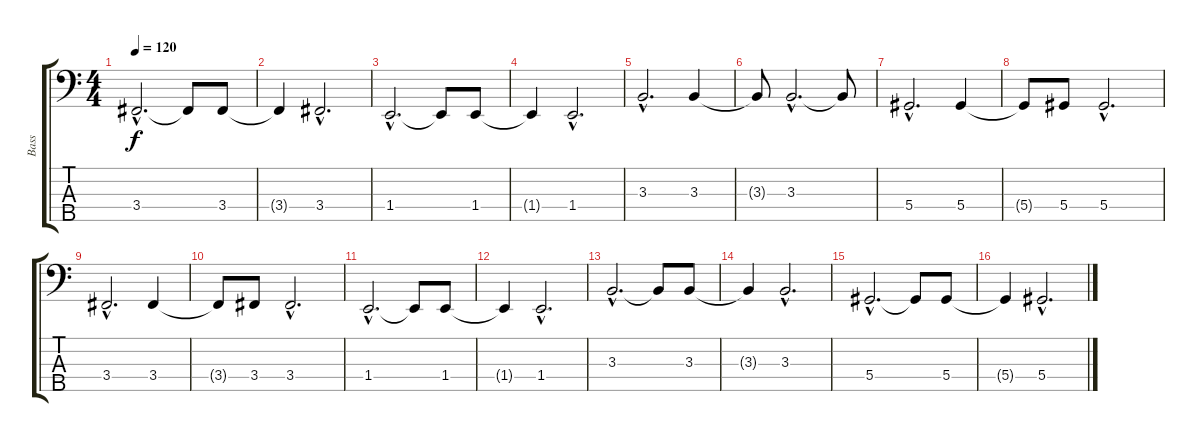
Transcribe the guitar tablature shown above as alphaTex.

\track ("Bass" "Bass") {instrument electricbassfinger}
\staff {score tabs}
\tuning (Gb2 Db2 Ab1 Eb1 Bb0) {hide}
\ts (4 4)
\tempo 120
\clef f4
\ks c
3.4{hac}.2{d dy f} 3.4{t}.8 3.4.8 |
3.4{t}.4 3.4{hac}.2{d} |
1.4{hac}.2{d} 1.4{t}.8 1.4.8 |
1.4{t}.4 1.4{hac}.2{d} |
3.3{hac}.2{d} 3.3.4 |
3.3{t}.8 3.3{hac}.2{d} 3.3{t}.8 |
5.4{hac}.2{d} 5.4.4 |
5.4{t}.8 5.4.8 5.4{hac}.2{d} |
3.4{hac}.2{d} 3.4.4 |
3.4{t}.8 3.4.8 3.4{hac}.2{d} |
1.4{hac}.2{d} 1.4{t}.8 1.4.8 |
1.4{t}.4 1.4{hac}.2{d} |
3.3{hac}.2{d} 3.3{t}.8 3.3.8 |
3.3{t}.4 3.3{hac}.2{d} |
5.4{hac}.2{d} 5.4{t}.8 5.4.8 |
5.4{t}.4 5.4{hac}.2{d}
